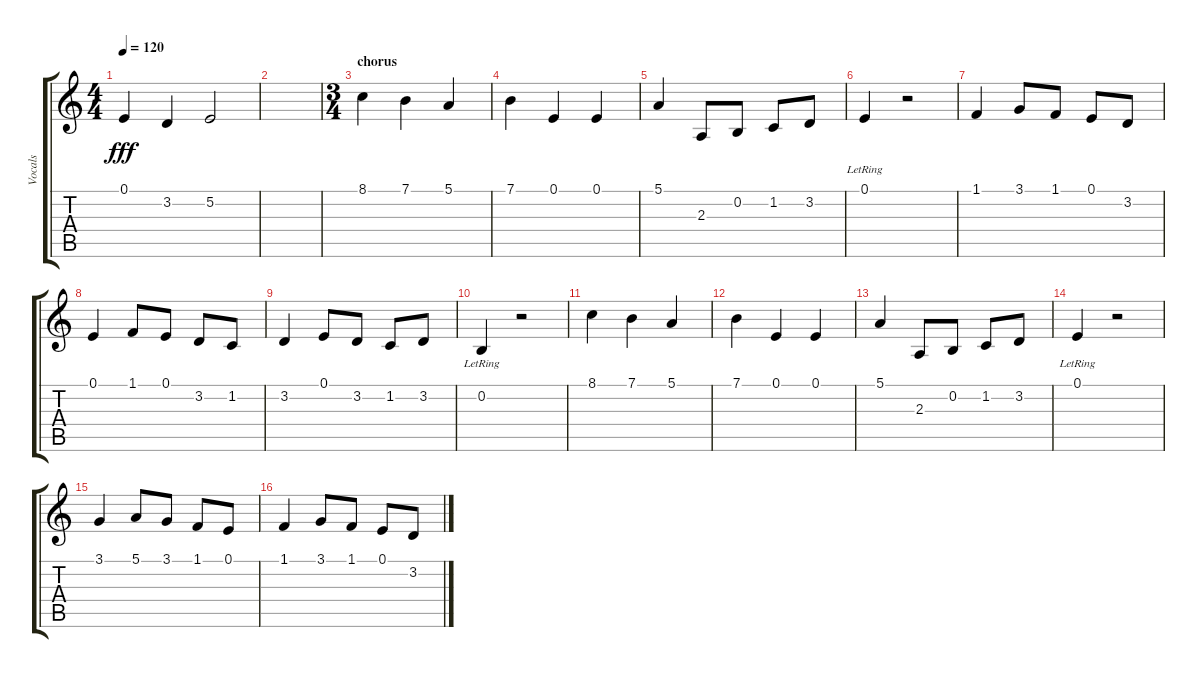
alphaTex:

\track ("Vocals" "Vocals") {instrument lead6voice}
\staff {score tabs}
\tuning (E4 B3 G3 D3 A2 E2) {hide}
\ts (4 4)
\tempo 120
\clef g2
\ks c
0.1.4{dy fff} 3.2.4 5.2.2 |
|
\ts (3 4)
\section ("" "chorus")
8.1.4 7.1.4 5.1.4 |
7.1.4 0.1.4 0.1.4 |
5.1.4 2.3.8 0.2.8 1.2.8 3.2.8 |
0.1{lr}.4 r.2 |
1.1.4 3.1.8 1.1.8 0.1.8 3.2.8 |
0.1.4 1.1.8 0.1.8 3.2.8 1.2.8 |
3.2.4 0.1.8 3.2.8 1.2.8 3.2.8 |
0.2{lr}.4 r.2 |
8.1.4 7.1.4 5.1.4 |
7.1.4 0.1.4 0.1.4 |
5.1.4 2.3.8 0.2.8 1.2.8 3.2.8 |
0.1{lr}.4 r.2 |
3.1.4 5.1.8 3.1.8 1.1.8 0.1.8 |
1.1.4 3.1.8 1.1.8 0.1.8 3.2.8
